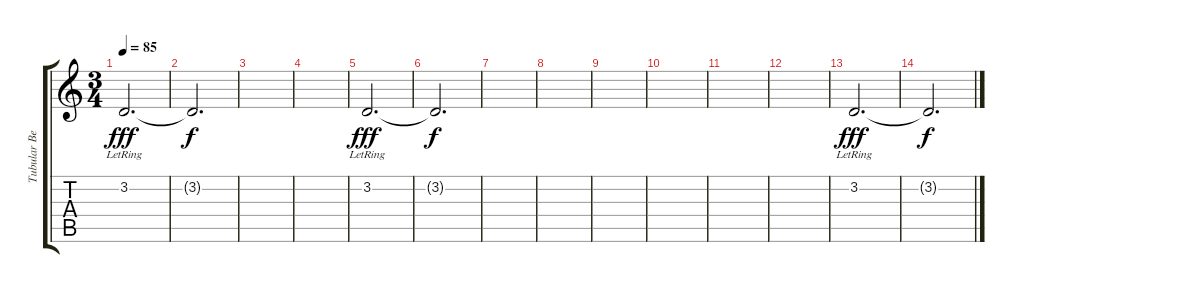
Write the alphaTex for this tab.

\track ("Tubular Bells" "Tubular Be") {instrument tubularbells}
\staff {score tabs}
\tuning (E4 B3 G3 D3 A2 E2) {hide}
\ts (3 4)
\tempo 85
\clef g2
\ks c
3.2{lr}.2{d dy fff} |
3.2{t}.2{d dy f} |
|
|
3.2{lr}.2{d dy fff} |
3.2{t}.2{d dy f} |
|
|
|
|
|
|
3.2{lr}.2{d dy fff} |
3.2{t}.2{d dy f}
